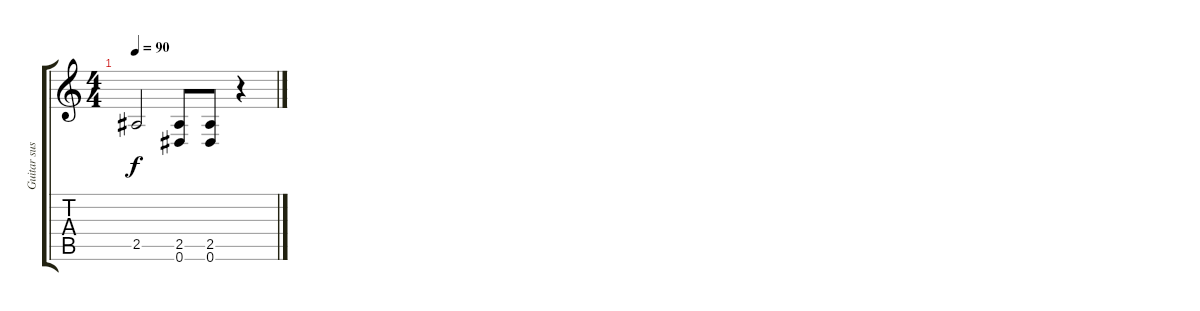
\track ("Guitar sustain" "Guitar sus") {instrument overdrivenguitar}
\staff {score tabs}
\tuning (Eb4 Bb3 Gb3 Db3 Ab2 Eb2) {hide}
\ts (4 4)
\tempo 90
\clef g2
\ks c
2.5{t}.2{dy f} (2.5 0.6).8 (2.5 0.6).8 r.4
